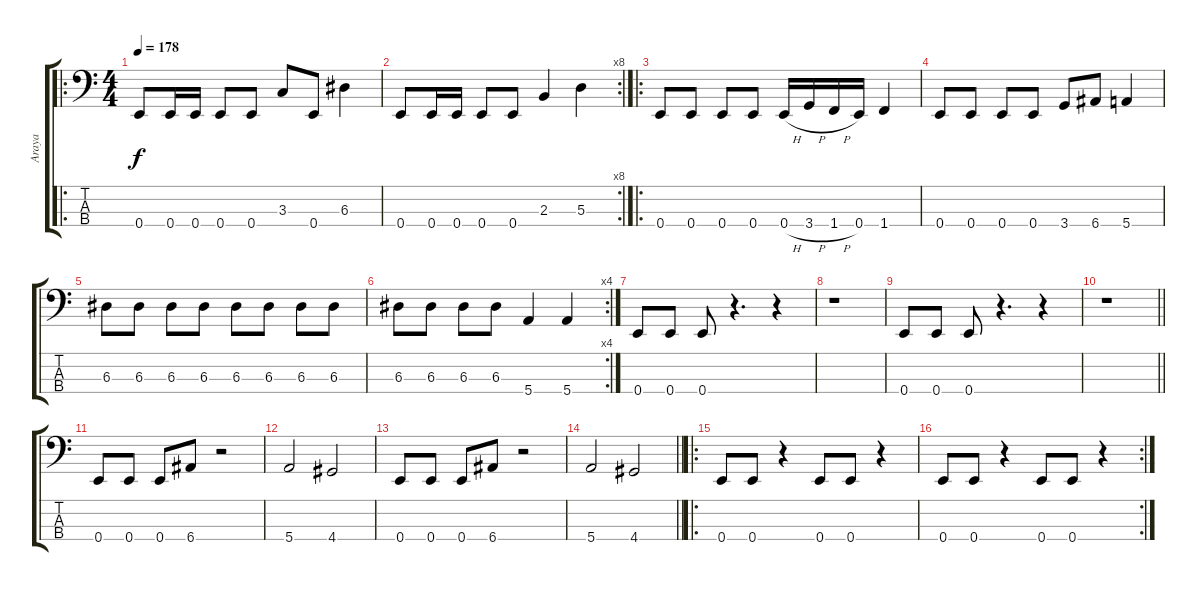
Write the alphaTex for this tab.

\track ("Araya" "Araya") {instrument electricbasspick}
\staff {score tabs}
\tuning (G2 D2 A1 E1) {hide}
\ro
\ts (4 4)
\tempo 178
\clef f4
\ks c
0.4.8{dy f} 0.4.16 0.4.16 0.4.8 0.4.8 3.3.8 0.4.8 6.3.4 |
\rc 8
0.4.8 0.4.16 0.4.16 0.4.8 0.4.8 2.3.4 5.3.4 |
\ro
0.4.8 0.4.8 0.4.8 0.4.8 0.4{h}.16 3.4{h}.16 1.4{h}.16 0.4.16 1.4.4 |
0.4.8 0.4.8 0.4.8 0.4.8 3.4.8 6.4.8 5.4.4 |
6.3.8 6.3.8 6.3.8 6.3.8 6.3.8 6.3.8 6.3.8 6.3.8 |
\rc 4
6.3.8 6.3.8 6.3.8 6.3.8 5.4.4 5.4.4 |
0.4.8 0.4.8 0.4.8 r.4{d} r.4 |
r.1 |
0.4.8 0.4.8 0.4.8 r.4{d} r.4 |
\barLineRight lightlight
r.1 |
0.4.8 0.4.8 0.4.8 6.4.8 r.2 |
5.4.2 4.4.2 |
0.4.8 0.4.8 0.4.8 6.4.8 r.2 |
\barLineRight lightlight
5.4.2 4.4.2 |
\ro
0.4.8 0.4.8 r.4 0.4.8 0.4.8 r.4 |
\rc 2
0.4.8 0.4.8 r.4 0.4.8 0.4.8 r.4
